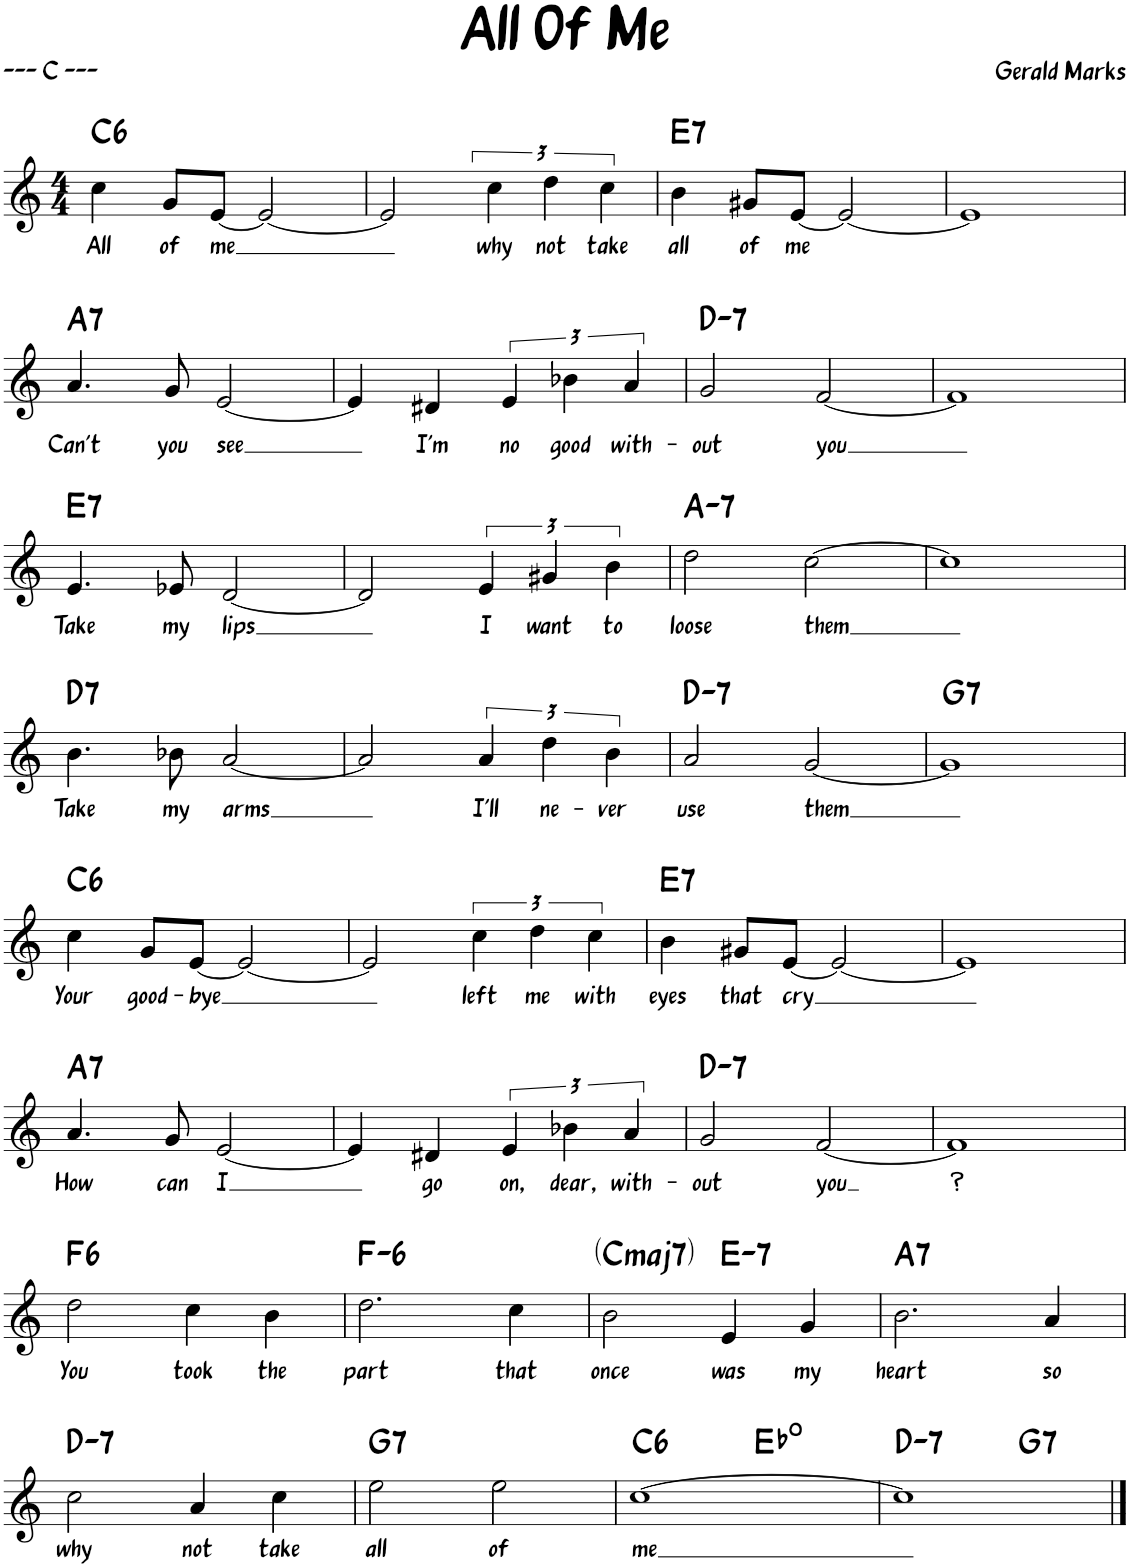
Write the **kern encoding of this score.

**kern	**text	**harte
*part1	*part1	*part1
*staff1	*staff1	*
*I"Piano	*	*
*I'Pno.	*	*
*clefG2	*	*
*k[]	*	*
*M4/4	*	*
=1	=1	=1
!	!LO:LY:b	!LO:H:kt=6
4cc\	All	C:maj6
!	!LO:LY:b	!
8g/L	of	.
!	!LO:LY:b	!
[8e/J	me	.
2e/_	.	.
=2	=2	=2
2e/]	.	.
!	!LO:LY:b	!
6cc\	why	.
!	!LO:LY:b	!
6dd\	not	.
!	!LO:LY:b	!
6cc\	take	.
=3	=3	=3
!	!LO:LY:b	!LO:H:kt=7
4b\	all	E:7
!	!LO:LY:b	!
8g#X/L	of	.
!	!LO:LY:b	!
[8e/J	me	.
2e/_	.	.
=4	=4	=4
1e]	.	.
!!LO:LB:g=z
=5	=5	=5
!	!LO:LY:b	!LO:H:kt=7
4.a/	Can't	A:7
!	!LO:LY:b	!
8g/	you	.
!	!LO:LY:b	!
[2e/	see	.
=6	=6	=6
4e/]	.	.
!	!LO:LY:b	!
4d#X/	I'm	.
!	!LO:LY:b	!
6e/	no	.
!	!LO:LY:b	!
6b-X\	good	.
!	!LO:LY:b	!
6a/	with-	.
=7	=7	=7
!	!LO:LY:b	!LO:H:kt=7
2g/	-out	D:min7
!	!LO:LY:b	!
[2f/	you	.
=8	=8	=8
1f]	.	.
!!LO:LB:g=z
=9	=9	=9
!	!LO:LY:b	!LO:H:kt=7
4.e/	Take	E:7
!	!LO:LY:b	!
8e-X/	my	.
!	!LO:LY:b	!
[2d/	lips	.
=10	=10	=10
2d/]	.	.
!	!LO:LY:b	!
6e/	I	.
!	!LO:LY:b	!
6g#X/	want	.
!	!LO:LY:b	!
6b\	to	.
=11	=11	=11
!	!LO:LY:b	!LO:H:kt=7
2dd\	loose	A:min7
!	!LO:LY:b	!
[2cc\	them	.
=12	=12	=12
1cc]	.	.
!!LO:LB:g=z
=13	=13	=13
!	!LO:LY:b	!LO:H:kt=7
4.b\	Take	D:7
!	!LO:LY:b	!
8b-X\	my	.
!	!LO:LY:b	!
[2a/	arms	.
=14	=14	=14
2a/]	.	.
!	!LO:LY:b	!
6a/	I'll	.
!	!LO:LY:b	!
6dd\	ne-	.
!	!LO:LY:b	!
6b\	-ver	.
=15	=15	=15
!	!LO:LY:b	!LO:H:kt=7
2a/	use	D:min7
!	!LO:LY:b	!
[2g/	them	.
=16	=16	=16
!	!	!LO:H:kt=7
1g]	.	G:7
!!LO:LB:g=z
=17	=17	=17
!	!LO:LY:b	!LO:H:kt=6
4cc\	Your	C:maj6
!	!LO:LY:b	!
8g/L	good-	.
!	!LO:LY:b	!
[8e/J	-bye	.
2e/_	.	.
=18	=18	=18
2e/]	.	.
!	!LO:LY:b	!
6cc\	left	.
!	!LO:LY:b	!
6dd\	me	.
!	!LO:LY:b	!
6cc\	with	.
=19	=19	=19
!	!LO:LY:b	!LO:H:kt=7
4b\	eyes	E:7
!	!LO:LY:b	!
8g#X/L	that	.
!	!LO:LY:b	!
[8e/J	cry	.
2e/_	.	.
=20	=20	=20
1e]	.	.
!!LO:LB:g=z
=21	=21	=21
!	!LO:LY:b	!LO:H:kt=7
4.a/	How	A:7
!	!LO:LY:b	!
8g/	can	.
!	!LO:LY:b	!
[2e/	I	.
=22	=22	=22
4e/]	.	.
!	!LO:LY:b	!
4d#X/	go	.
!	!LO:LY:b	!
6e/	on,	.
!	!LO:LY:b	!
6b-X\	dear,	.
!	!LO:LY:b	!
6a/	with-	.
=23	=23	=23
!	!LO:LY:b	!LO:H:kt=7
2g/	-out	D:min7
!	!LO:LY:b	!
[2f/	you	.
=24	=24	=24
!	!LO:LY:b	!
1f]	?	.
!!LO:LB:g=z
=25	=25	=25
!	!LO:LY:b	!LO:H:kt=6
2dd\	You	F:maj6
!	!LO:LY:b	!
4cc\	took	.
!	!LO:LY:b	!
4b\	the	.
=26	=26	=26
!	!LO:LY:b	!LO:H:kt=6
2.dd\	part	F:min6
!	!LO:LY:b	!
4cc\	that	.
=27	=27	=27
!	!LO:LY:b	!LO:H:kt=maj7
2b\	once	C:maj7
!	!LO:LY:b	!LO:H:kt=7
4e/	was	E:min7
!	!LO:LY:b	!
4g/	my	.
=28	=28	=28
!	!LO:LY:b	!LO:H:kt=7
2.b\	heart	A:7
!	!LO:LY:b	!
4a/	so	.
!!LO:LB:g=z
=29	=29	=29
!	!LO:LY:b	!LO:H:kt=7
2cc\	why	D:min7
!	!LO:LY:b	!
4a/	not	.
!	!LO:LY:b	!
4cc\	take	.
=30	=30	=30
!	!LO:LY:b	!LO:H:kt=7
2ee\	all	G:7
!	!LO:LY:b	!
2ee\	of	.
=31	=31	=31
!	!LO:LY:b	!LO:H:kt=6
*^	*	*
[1cc	2ai	me	C:maj6
.	2g	.	Eb:dim
=32	=32	=32	=32
!	!	!	!LO:H:kt=7
1cc]	2g	.	D:min7
!	!	!	!LO:H:kt=7
.	2ryy	.	G:7
*v	*v	*	*
==	==	==
*-	*-	*-
